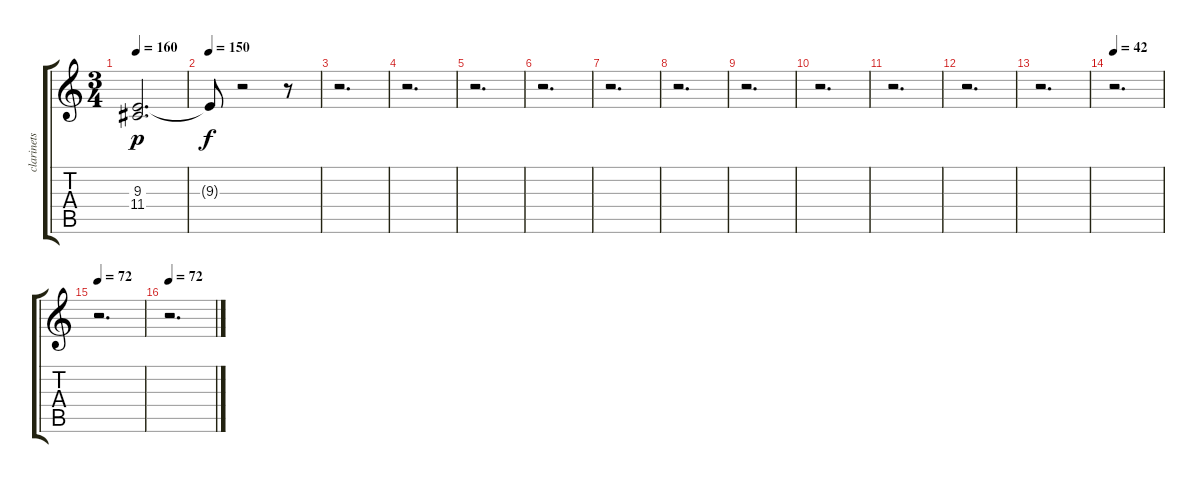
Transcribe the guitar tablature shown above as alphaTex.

\track ("clarinets" "clarinets") {instrument clarinet}
\staff {score tabs}
\tuning (E4 B3 G3 D3 A2 E2) {hide}
\ts (3 4)
\tempo 160
\clef g2
\ks c
(9.3 11.4).2{d dy p} |
\tempo 150
9.3{t}.8{dy f} r.2 r.8 |
r.2{d} |
r.2{d} |
r.2{d} |
r.2{d} |
r.2{d} |
r.2{d} |
r.2{d} |
r.2{d} |
r.2{d} |
r.2{d} |
r.2{d} |
\tempo 42
r.2{d} |
\tempo 72
r.2{d} |
\tempo 72
r.2{d}
